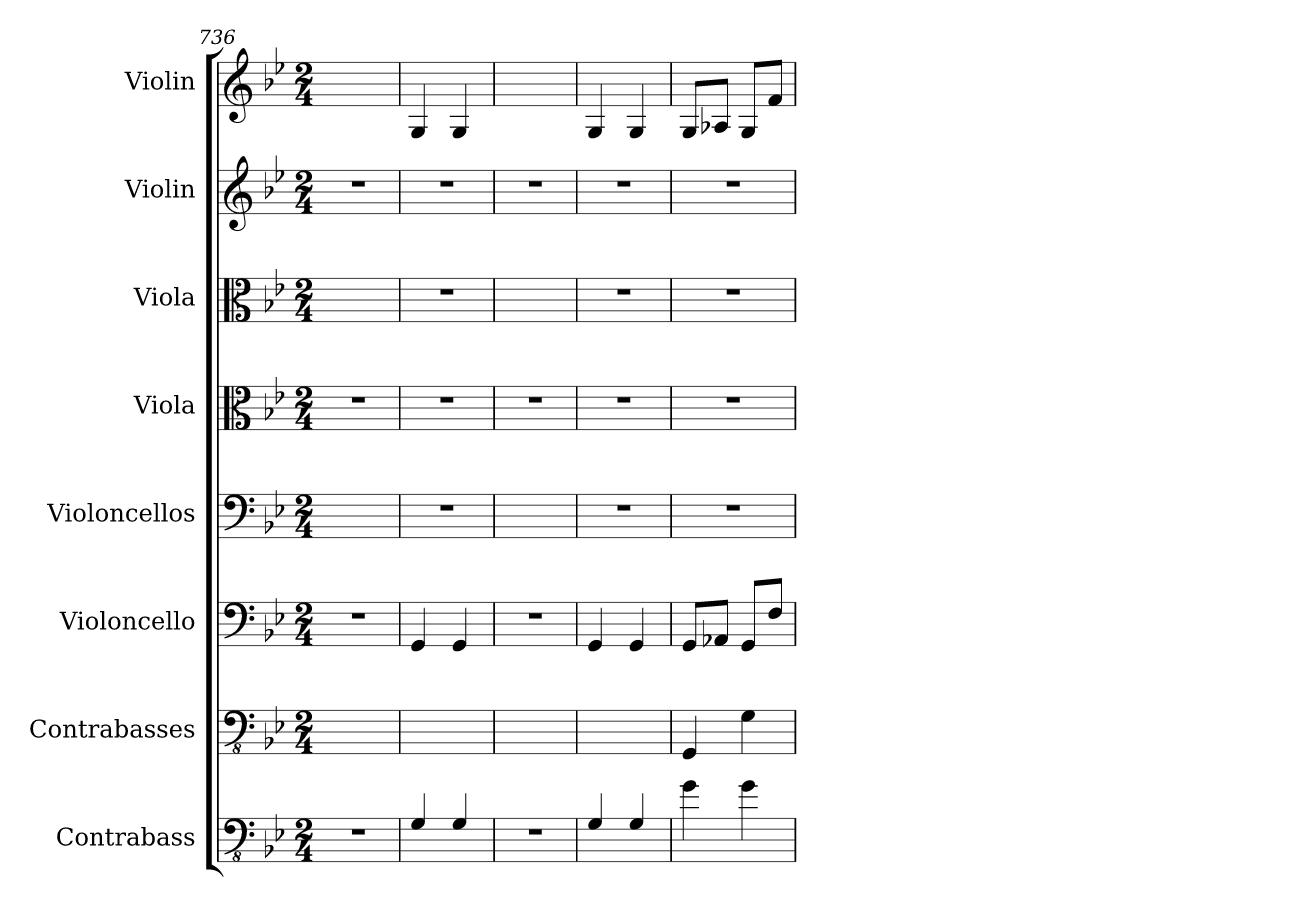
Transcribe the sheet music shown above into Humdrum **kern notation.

**kern	**kern	**kern	**kern	**kern	**kern	**kern	**kern
*part8	*part7	*part6	*part5	*part4	*part3	*part2	*part1
*staff8	*staff7	*staff6	*staff5	*staff4	*staff3	*staff2	*staff1
*I"Contrabass	*I"Contrabasses	*I"Violoncello	*I"Violoncellos	*I"Viola	*I"Viola	*I"Violin	*I"Violin
*I'Cb.	*I'Cbs.	*I'Vc.	*I'Vcs.	*I'Vla.	*I'Vla.	*I'Vln.	*I'Vln.
*clefFv4	*clefFv4	*clefF4	*clefF4	*clefC3	*clefC3	*clefG2	*clefG2
*ITrd7c12	*	*	*	*	*	*	*
*k[b-e-]	*k[b-e-]	*k[b-e-]	*k[b-e-]	*k[b-e-]	*k[b-e-]	*k[b-e-]	*k[b-e-]
*M2/4	*M2/4	*M2/4	*M2/4	*M2/4	*M2/4	*M2/4	*M2/4
=736	=736	=736	=736	=736	=736	=736	=736
2r	2ryy	2r	2ryy	2r	2ryy	2r	2ryy
=737	=737	=737	=737	=737	=737	=737	=737
4GGG/	2ryy	4GG/	2r	2r	2r	2r	4G/
4GGG/	.	4GG/	.	.	.	.	4G/
=738	=738	=738	=738	=738	=738	=738	=738
2r	2ryy	2r	2ryy	2r	2ryy	2r	2ryy
!!LO:PB:g=z
=739	=739	=739	=739	=739	=739	=739	=739
4GGG/	2ryy	4GG/	2r	2r	2r	2r	4G/
4GGG/	.	4GG/	.	.	.	.	4G/
=740	=740	=740	=740	=740	=740	=740	=740
4GG\	4GGG/	8GG/L	2r	2r	2r	2r	8G/L
.	.	8AA-X/J	.	.	.	.	8A-X/J
4GG\	4GG\	8GG/L	.	.	.	.	8G/L
.	.	8F/J	.	.	.	.	8f/J
=	=	=	=	=	=	=	=
*-	*-	*-	*-	*-	*-	*-	*-
